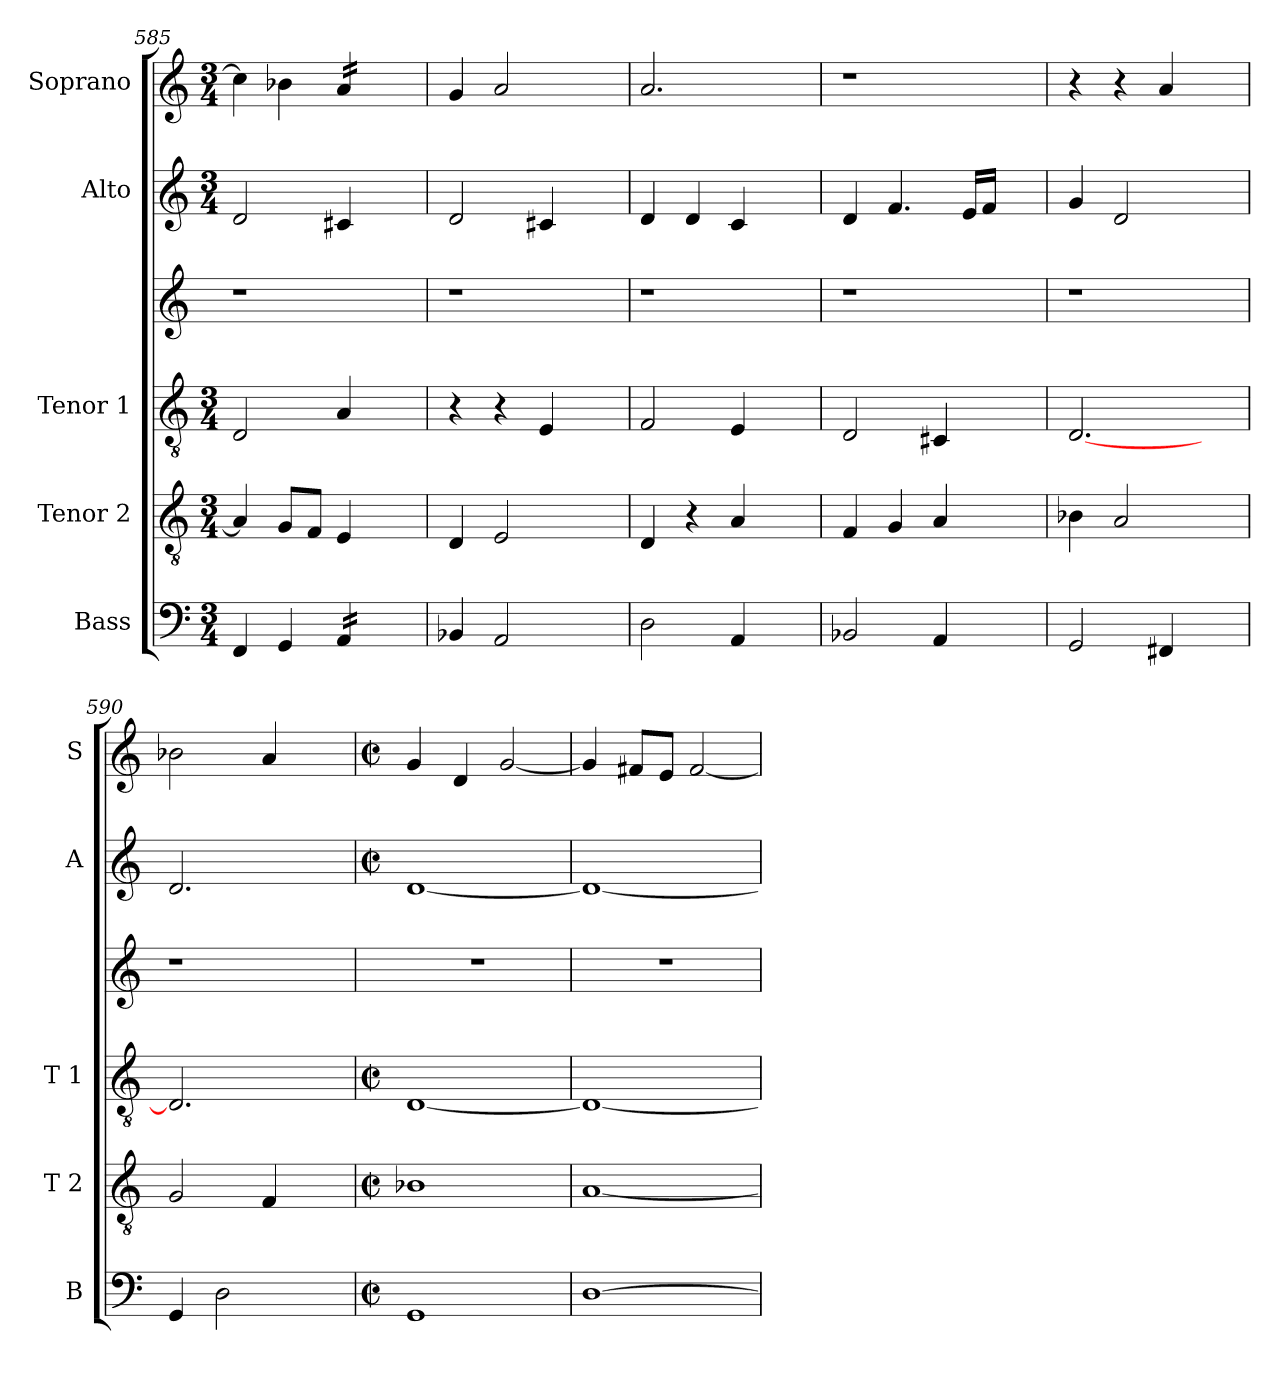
**kern	**kern	**kern	**kern	**kern	**kern
*part6	*part5	*part4	*part3	*part2	*part1
*staff6	*staff5	*staff4	*staff3	*staff2	*staff1
*I"Bass	*I"Tenor 2	*I"Tenor 1	*	*I"Alto	*I"Soprano
*I'B	*I'T 2	*I'T 1	*	*I'A	*I'S
*clefF4	*clefGv2	*clefGv2	*clefG2	*clefG2	*clefG2
*k[]	*k[]	*k[]	*k[]	*k[]	*k[]
*C:	*C:	*C:	*C:	*C:	*C:
*M3/4	*M3/4	*M3/4	*	*M3/4	*M3/4
=585	=585	=585	=585	=585	=585
4FF/	4A/]	2D/	1r	2d/	4cc\]
4GG/	8G/L	.	.	.	4b-X\
.	8F/J	.	.	.	.
*tremolo	*	*	*	*	*
*	*	*	*	*	*tremolo
16AA/LL	4E/	4A/	.	4c#X/	16a/LL
16AA/	.	.	.	.	16a/
16AA/	.	.	.	.	16a/
16AA/JJ	.	.	.	.	16a/JJ
*	*	*	*	*	*Xtremolo
*Xtremolo	*	*	*	*	*
4ryy	4ryy	4ryy	.	4ryy	4ryy
!!LO:LB:g=z
=586	=586	=586	=586	=586	=586
4BB-X/	4D/	4r	1r	2d/	4g/
2AA/	2E/	4r	.	.	2a/
.	.	4E/	.	4c#X/	.
4ryy	4ryy	4ryy	.	4ryy	4ryy
=587	=587	=587	=587	=587	=587
2D\	4D/	2F/	1r	4d/	2.a/
.	4r	.	.	4d/	.
4AA/	4A/	4E/	.	4c/	.
4ryy	4ryy	4ryy	.	4ryy	4ryy
=588	=588	=588	=588	=588	=588
!	!	!	!	!	!LO:N:vis=1
2BB-X/	4F/	2D/	1r	4d/	2.r
.	4G/	.	.	4.f/	.
4AA/	4A/	4C#X/	.	.	.
.	.	.	.	16e/LL	.
.	.	.	.	16f/JJ	.
4ryy	4ryy	4ryy	.	4ryy	4ryy
=589	=589	=589	=589	=589	=589
2GG/	4B-X\	[<2.D/	1r	4g/	4r
.	2A/	.	.	2d/	4r
4FF#X/	.	.	.	.	4a/
4ryy	4ryy	4ryy	.	4ryy	4ryy
=590	=590	=590	=590	=590	=590
4GG/	2G/	2.D/]	1r	2.d/	2b-X\
2D\	.	.	.	.	.
.	4F/	.	.	.	4a/
4ryy	4ryy	4ryy	.	4ryy	4ryy
=591	=591	=591	=591	=591	=591
*M2/2	*M2/2	*M2/2	*	*M2/2	*M2/2
*met(c|)	*met(c|)	*met(c|)	*	*met(c|)	*met(c|)
1GG	1B-X	[<1D	1r	[<1d	4g/
.	.	.	.	.	4d/
.	.	.	.	.	[<2g/
=592	=592	=592	=592	=592	=592
[>1D	[<1A	1D_	1r	1d_	4g/]
.	.	.	.	.	8f#X/L
.	.	.	.	.	8e/J
.	.	.	.	.	[<2f#/
=	=	=	=	=	=
*-	*-	*-	*-	*-	*-
